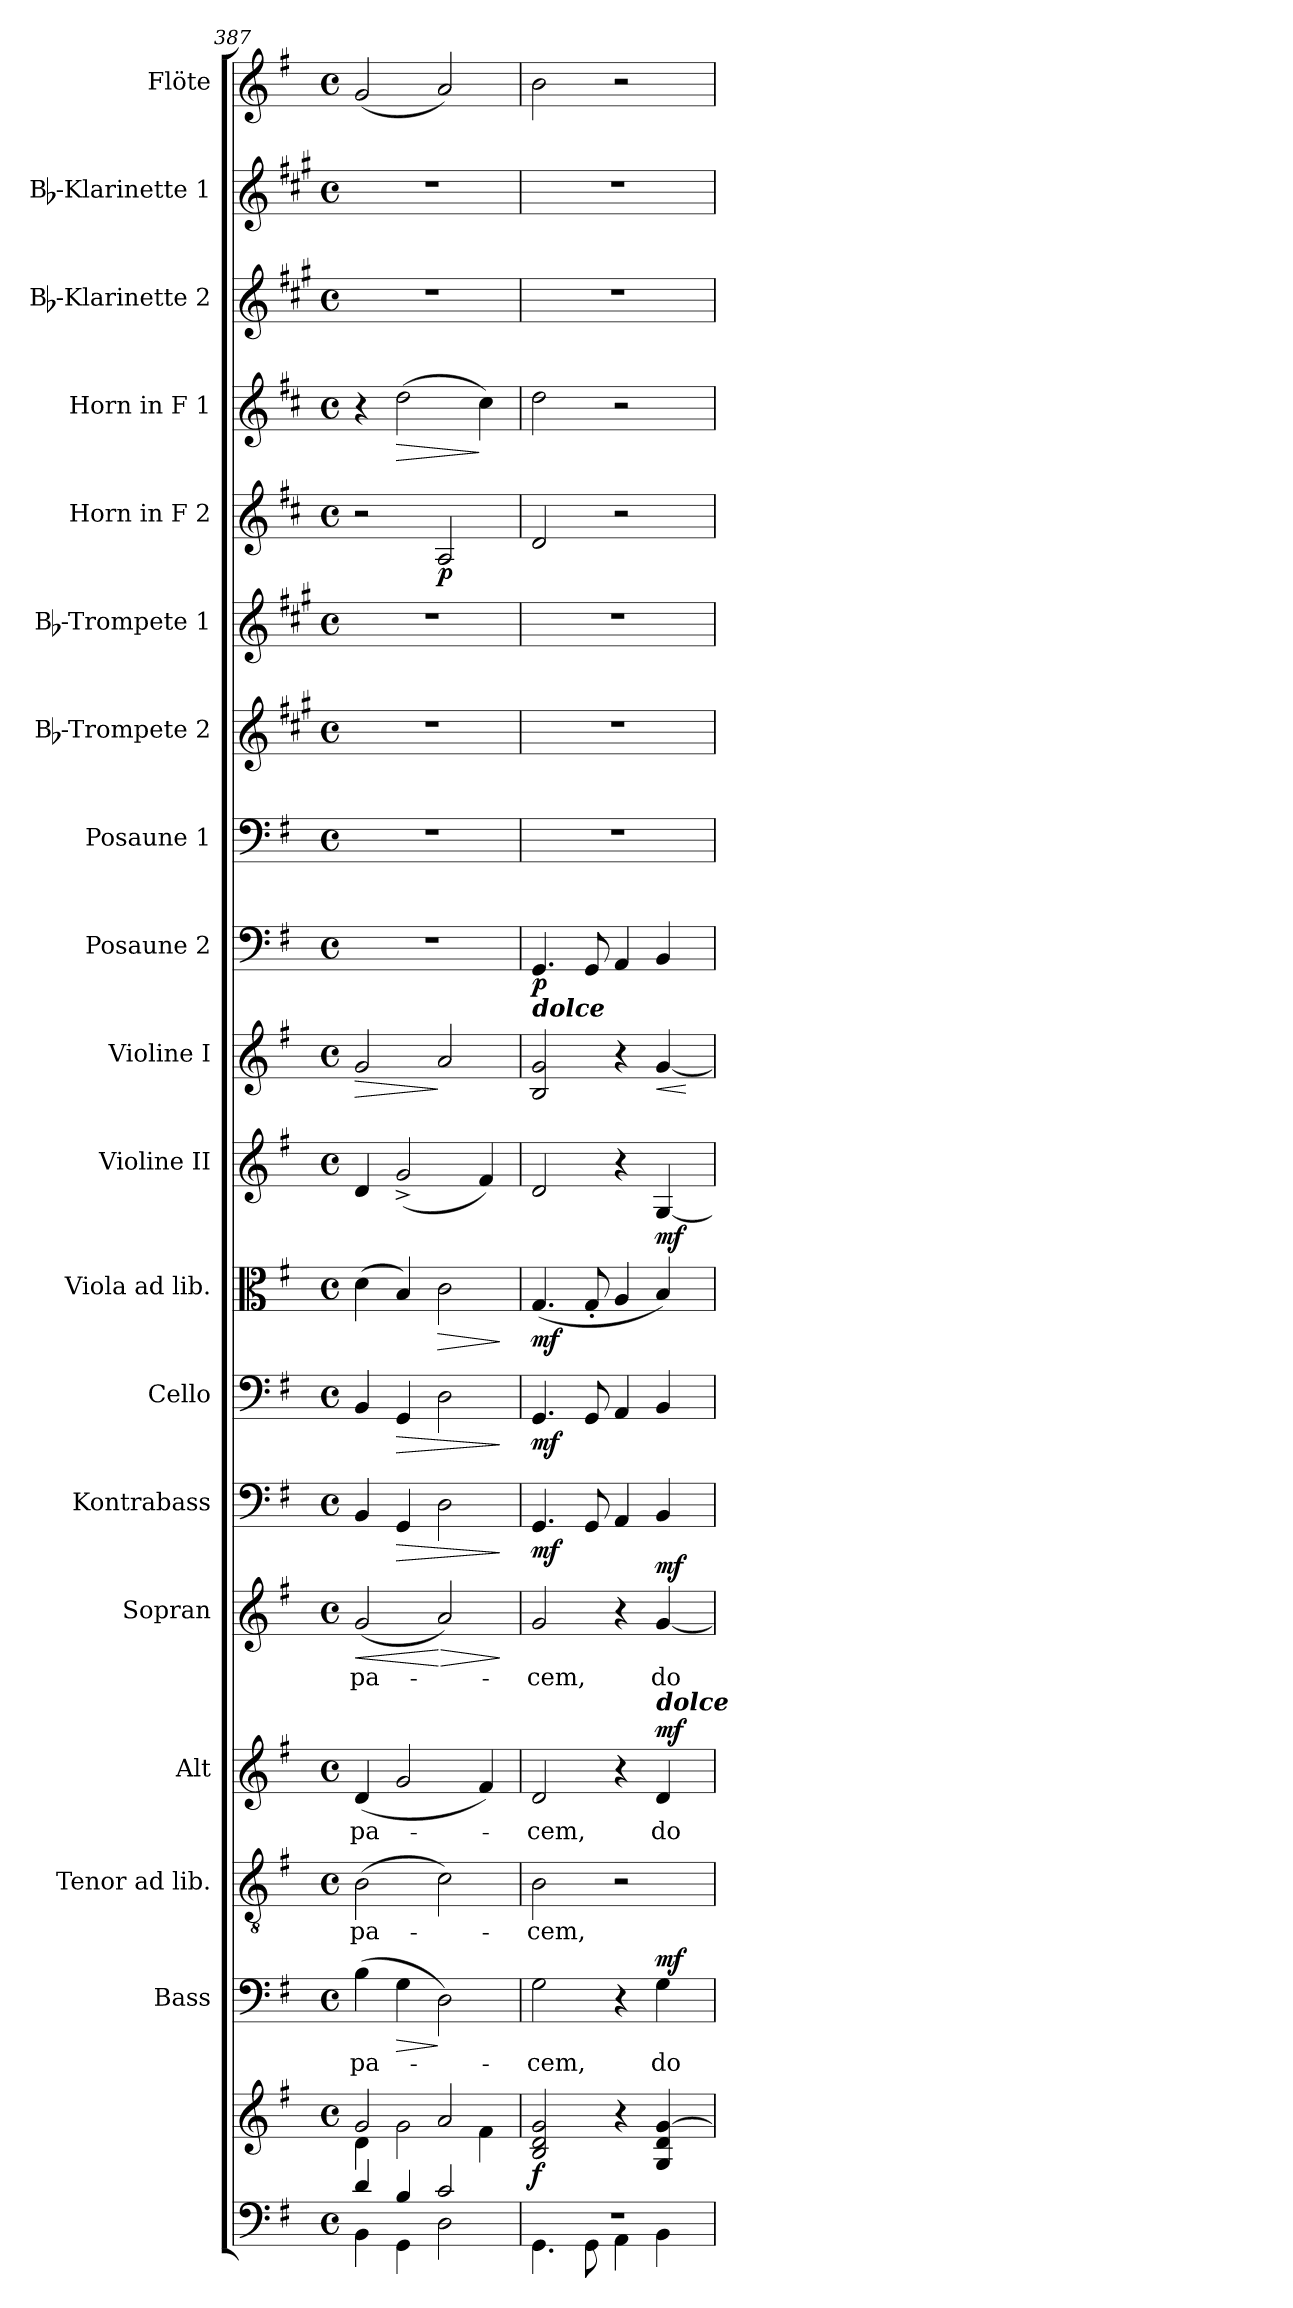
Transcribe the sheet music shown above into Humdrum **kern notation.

**kern	**kern	**dynam	**kern	**text	**dynam	**kern	**text	**kern	**text	**dynam	**kern	**text	**dynam	**kern	**dynam	**kern	**dynam	**kern	**dynam	**kern	**dynam	**kern	**dynam	**kern	**dynam	**kern	**kern	**kern	**kern	**dynam	**kern	**dynam	**kern	**kern	**kern
*part19	*part19	*part19	*part18	*part18	*part18	*part17	*part17	*part16	*part16	*part16	*part15	*part15	*part15	*part14	*part14	*part13	*part13	*part12	*part12	*part11	*part11	*part10	*part10	*part9	*part9	*part8	*part7	*part6	*part5	*part5	*part4	*part4	*part3	*part2	*part1
*staff20	*staff19	*staff19/20	*staff18	*staff18	*staff18	*staff17	*staff17	*staff16	*staff16	*staff16	*staff15	*staff15	*staff15	*staff14	*staff14	*staff13	*staff13	*staff12	*staff12	*staff11	*staff11	*staff10	*staff10	*staff9	*staff9	*staff8	*staff7	*staff6	*staff5	*staff5	*staff4	*staff4	*staff3	*staff2	*staff1
*	*	*	*I"Bass	*	*	*I"Tenor ad lib.	*	*I"Alt	*	*	*I"Sopran	*	*	*I"Kontrabass	*	*I"Cello	*	*I"Viola ad lib.	*	*I"Violine II	*	*I"Violine I	*	*I"Posaune 2	*	*I"Posaune 1	*I"Bb-Trompete 2	*I"Bb-Trompete 1	*I"Horn in F 2	*	*I"Horn in F 1	*	*I"Bb-Klarinette 2	*I"Bb-Klarinette 1	*I"Flöte
*	*	*	*I'B.	*	*	*I'T.	*	*I'A.	*	*	*I'S.	*	*	*I'Kb.	*	*	*	*I'Vla.	*	*I'Vl. II	*	*I'Vl. I	*	*I'Pos. 2	*	*I'Pos. 1	*I'Bb Trp. 2	*I'Bb Trp. 1	*	*	*	*	*I'Bb Kl. 2	*I'Bb Kl. 1	*I'Fl.
!!LO:PB:g=z
*clefF4	*clefG2	*	*clefF4	*	*	*clefGv2	*	*clefG2	*	*	*clefG2	*	*	*clefF4	*	*clefF4	*	*clefC3	*	*clefG2	*	*clefG2	*	*clefF4	*	*clefF4	*clefG2	*clefG2	*clefG2	*	*clefG2	*	*clefG2	*clefG2	*clefG2
*	*	*	*	*	*	*	*	*	*	*	*	*	*	*ITrd7c12	*	*	*	*	*	*	*	*	*	*	*	*	*ITrd1c2	*ITrd1c2	*ITrd4c7	*	*ITrd4c7	*	*ITrd1c2	*ITrd1c2	*
*k[f#]	*k[f#]	*	*k[f#]	*	*	*k[f#]	*	*k[f#]	*	*	*k[f#]	*	*	*k[f#]	*	*k[f#]	*	*k[f#]	*	*k[f#]	*	*k[f#]	*	*k[f#]	*	*k[f#]	*k[f#]	*k[f#]	*k[f#]	*	*k[f#]	*	*k[f#]	*k[f#]	*k[f#]
*G:	*G:	*	*G:	*	*	*G:	*	*G:	*	*	*G:	*	*	*G:	*	*G:	*	*G:	*	*G:	*	*G:	*	*G:	*	*G:	*G:	*G:	*G:	*	*G:	*	*G:	*G:	*G:
*M4/4	*M4/4	*	*M4/4	*	*	*M4/4	*	*M4/4	*	*	*M4/4	*	*	*M4/4	*	*M4/4	*	*M4/4	*	*M4/4	*	*M4/4	*	*M4/4	*	*M4/4	*M4/4	*M4/4	*M4/4	*	*M4/4	*	*M4/4	*M4/4	*M4/4
*met(c)	*met(c)	*	*met(c)	*	*	*met(c)	*	*met(c)	*	*	*met(c)	*	*	*met(c)	*	*met(c)	*	*met(c)	*	*met(c)	*	*met(c)	*	*met(c)	*	*met(c)	*met(c)	*met(c)	*met(c)	*	*met(c)	*	*met(c)	*met(c)	*met(c)
=387	=387	=387	=387	=387	=387	=387	=387	=387	=387	=387	=387	=387	=387	=387	=387	=387	=387	=387	=387	=387	=387	=387	=387	=387	=387	=387	=387	=387	=387	=387	=387	=387	=387	=387	=387
*^	*^	*	*	*	*	*	*	*	*	*	*	*	*	*	*	*	*	*	*	*	*	*	*	*	*	*	*	*	*	*	*	*	*	*	*
!	!	!	!	!	!	!LO:LY:b	!	!	!LO:LY:b	!	!LO:LY:b	!	!	!LO:LY:b	!LO:HP:b	!	!	!	!	!	!	!	!	!	!LO:HP:b	!	!	!	!	!	!	!	!	!	!	!	!
4d/	4BB\	2g/	4d\	.	(>4B\	pa-	.	(>2B\	pa-	(<4d/	pa-	.	(<2g/	pa-	<	4BBB/	.	4BB/	.	(>4d\	.	4d/	.	2g/	>	1r	.	1r	1r	1r	2r	.	4r	.	1r	1r	(<2g/
!	!	!	!	!	!	!	!LO:HP:b	!	!	!	!	!	!	!	!	!	!LO:HP:b	!	!LO:HP:b	!	!	!	!	!	!	!	!	!	!	!	!	!	!	!LO:HP:b	!	!	!
4B/	4GG\	.	2g\	.	4G\	.	>	.	.	2g/	.	.	.	.	.	4GGG/	>	4GG/	>	4B/)	.	(<2g^</	.	.	.	.	.	.	.	.	.	.	(>2g\	>	.	.	.
!	!	!	!	!	!	!	!	!	!	!	!	!	!	!	!LO:HP:n=1:b	!	!	!	!	!	!LO:HP:b	!	!	!	!	!	!	!	!	!	!	!LO:DY:b	!	!	!	!	!
2c/	2D\	2a/	.	.	2D\)	.	]	2c\)	.	.	.	.	2a/)	.	[ >	2DD\	.	2D\	.	2c\	>	.	.	2a/	]	.	.	.	.	.	2D/	p	.	.	.	.	2a/)
.	.	.	4f#\	.	.	.	.	.	.	4f#/)	.	.	.	.	.	.	.	.	.	.	.	4f#/)	.	.	.	.	.	.	.	.	.	.	4f#\)	]	.	.	.
*v	*v	*	*	*	*	*	*	*	*	*	*	*	*	*	*	*	*	*	*	*	*	*	*	*	*	*	*	*	*	*	*	*	*	*	*	*	*
*	*v	*v	*	*	*	*	*	*	*	*	*	*	*	*	*	*	*	*	*	*	*	*	*	*	*	*	*	*	*	*	*	*	*	*	*	*
.	.	.	.	.	.	.	.	.	.	.	.	.	]	.	]	.	]	.	]	.	.	.	.	.	.	.	.	.	.	.	.	.	.	.	.
=388	=388	=388	=388	=388	=388	=388	=388	=388	=388	=388	=388	=388	=388	=388	=388	=388	=388	=388	=388	=388	=388	=388	=388	=388	=388	=388	=388	=388	=388	=388	=388	=388	=388	=388	=388
*^	*	*	*	*	*	*	*	*	*	*	*	*	*	*	*	*	*	*	*	*	*	*	*	*	*	*	*	*	*	*	*	*	*	*	*
!	!	!	!	!	!	!	!	!	!	!	!	!	!	!	!	!	!	!	!	!	!	!	!	!	!LO:TX:b:Bi:t=dolce	!	!	!	!	!	!	!	!	!	!	!
!	!	!	!LO:DY:b	!	!LO:LY:b	!	!	!LO:LY:b	!	!LO:LY:b	!	!	!LO:LY:b	!	!	!LO:DY:b	!	!LO:DY:b	!	!LO:DY:b	!	!	!	!	!	!LO:DY:b	!	!	!	!	!	!	!	!	!	!
1r	4.GG\	2B/ 2d/ 2g/	f	2G\	-cem,	.	2B\	-cem,	2d/	-cem,	.	2g/	-cem,	.	4.GGG/	mf	4.GG/	mf	(<4.G/	mf	2d/	.	2B/ 2g/	.	4.GG/	p	1r	1r	1r	2G/	.	2g\	.	1r	1r	2b\
.	8GG\	.	.	.	.	.	.	.	.	.	.	.	.	.	8GGG/	.	8GG/	.	8G'</	.	.	.	.	.	8GG/	.	.	.	.	.	.	.	.	.	.	.
.	4AA\	4r	.	4r	.	.	2r	.	4r	.	.	4r	.	.	4AAA/	.	4AA/	.	4A/	.	4r	.	4r	.	4AA/	.	.	.	.	2r	.	2r	.	.	.	2r
!	!	!	!	!	!	!	!	!	!LO:TX:a:Bi:t=dolce	!	!	!	!	!	!	!	!	!	!	!	!	!	!	!	!	!	!	!	!	!	!	!	!	!	!	!
!	!	!	!	!	!LO:LY:b	!LO:DY:a	!	!	!	!LO:LY:b	!LO:DY:a	!	!LO:LY:b	!LO:DY:a	!	!	!	!	!	!	!	!LO:DY:b	!	!LO:HP:b	!	!	!	!	!	!	!	!	!	!	!	!
.	4BB\	4G/ 4d/ [>4g/	.	4G\	do-	mf	.	.	4d/	do-	mf	[4g/	do-	mf	4BBB/	.	4BB/	.	4B/)	.	[4G/	mf	[4g/	<	4BB/	.	.	.	.	.	.	.	.	.	.	.
*v	*v	*	*	*	*	*	*	*	*	*	*	*	*	*	*	*	*	*	*	*	*	*	*	*	*	*	*	*	*	*	*	*	*	*	*	*
.	.	.	.	.	.	.	.	.	.	.	.	.	.	.	.	.	.	.	.	.	.	.	[	.	.	.	.	.	.	.	.	.	.	.	.
=	=	=	=	=	=	=	=	=	=	=	=	=	=	=	=	=	=	=	=	=	=	=	=	=	=	=	=	=	=	=	=	=	=	=	=
*-	*-	*-	*-	*-	*-	*-	*-	*-	*-	*-	*-	*-	*-	*-	*-	*-	*-	*-	*-	*-	*-	*-	*-	*-	*-	*-	*-	*-	*-	*-	*-	*-	*-	*-	*-
